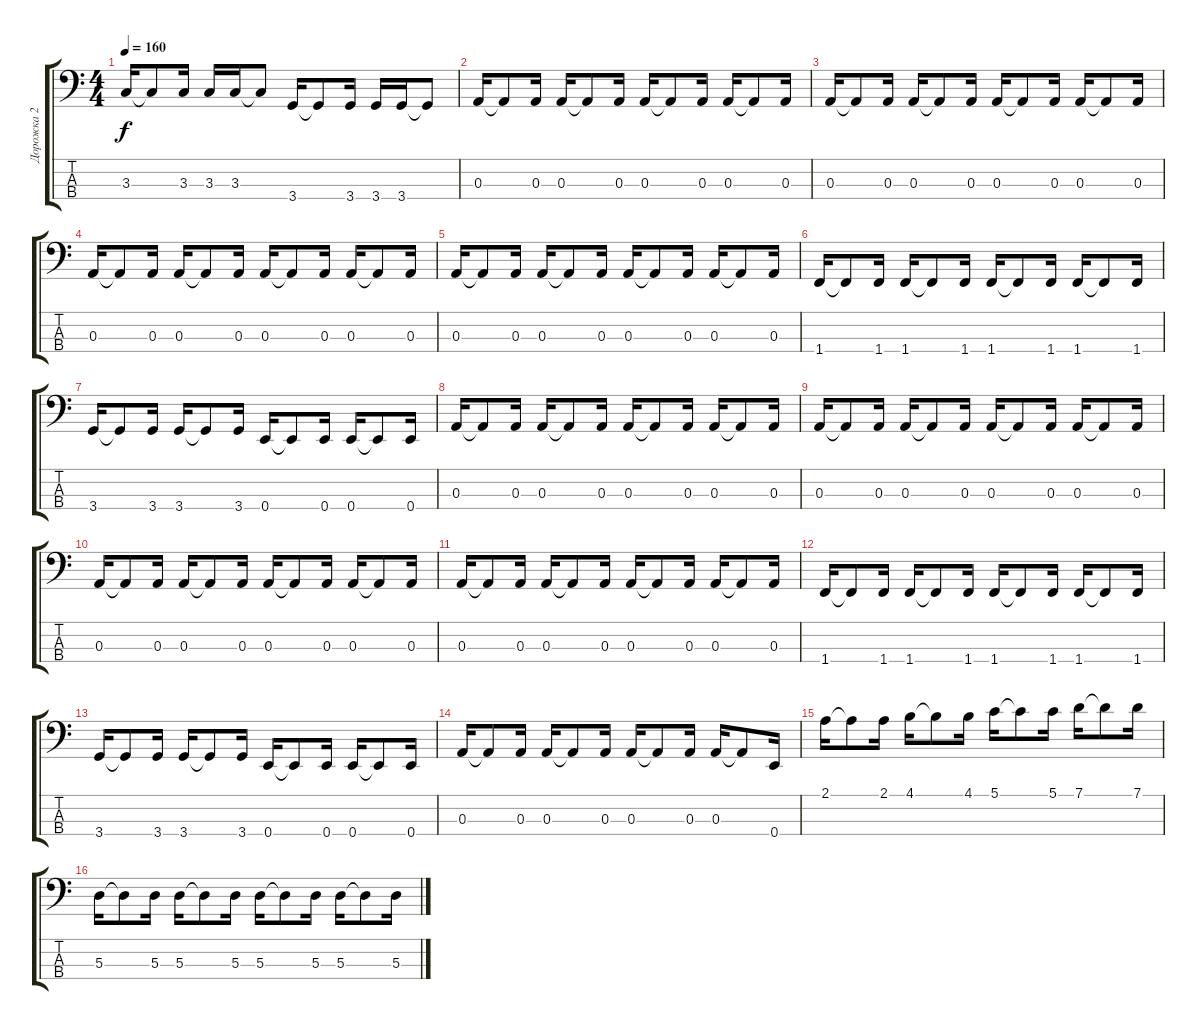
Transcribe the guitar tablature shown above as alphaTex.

\track ("Дорожка 2" "Дорожка 2") {instrument electricbassfinger}
\staff {score tabs}
\tuning (G2 D2 A1 E1) {hide}
\ts (4 4)
\tempo 160
\clef f4
\ks c
3.3.16{dy f} 3.3{t}.8 3.3.16 3.3.16 3.3.16 3.3{t}.8 3.4.16 3.4{t}.8 3.4.16 3.4.16 3.4.16 3.4{t}.8 |
0.3.16 0.3{t}.8 0.3.16 0.3.16 0.3{t}.8 0.3.16 0.3.16 0.3{t}.8 0.3.16 0.3.16 0.3{t}.8 0.3.16 |
0.3.16 0.3{t}.8 0.3.16 0.3.16 0.3{t}.8 0.3.16 0.3.16 0.3{t}.8 0.3.16 0.3.16 0.3{t}.8 0.3.16 |
0.3.16 0.3{t}.8 0.3.16 0.3.16 0.3{t}.8 0.3.16 0.3.16 0.3{t}.8 0.3.16 0.3.16 0.3{t}.8 0.3.16 |
0.3.16 0.3{t}.8 0.3.16 0.3.16 0.3{t}.8 0.3.16 0.3.16 0.3{t}.8 0.3.16 0.3.16 0.3{t}.8 0.3.16 |
1.4.16 1.4{t}.8 1.4.16 1.4.16 1.4{t}.8 1.4.16 1.4.16 1.4{t}.8 1.4.16 1.4.16 1.4{t}.8 1.4.16 |
3.4.16 3.4{t}.8 3.4.16 3.4.16 3.4{t}.8 3.4.16 0.4.16 0.4{t}.8 0.4.16 0.4.16 0.4{t}.8 0.4.16 |
0.3.16 0.3{t}.8 0.3.16 0.3.16 0.3{t}.8 0.3.16 0.3.16 0.3{t}.8 0.3.16 0.3.16 0.3{t}.8 0.3.16 |
0.3.16 0.3{t}.8 0.3.16 0.3.16 0.3{t}.8 0.3.16 0.3.16 0.3{t}.8 0.3.16 0.3.16 0.3{t}.8 0.3.16 |
0.3.16 0.3{t}.8 0.3.16 0.3.16 0.3{t}.8 0.3.16 0.3.16 0.3{t}.8 0.3.16 0.3.16 0.3{t}.8 0.3.16 |
0.3.16 0.3{t}.8 0.3.16 0.3.16 0.3{t}.8 0.3.16 0.3.16 0.3{t}.8 0.3.16 0.3.16 0.3{t}.8 0.3.16 |
1.4.16 1.4{t}.8 1.4.16 1.4.16 1.4{t}.8 1.4.16 1.4.16 1.4{t}.8 1.4.16 1.4.16 1.4{t}.8 1.4.16 |
3.4.16 3.4{t}.8 3.4.16 3.4.16 3.4{t}.8 3.4.16 0.4.16 0.4{t}.8 0.4.16 0.4.16 0.4{t}.8 0.4.16 |
0.3.16 0.3{t}.8 0.3.16 0.3.16 0.3{t}.8 0.3.16 0.3.16 0.3{t}.8 0.3.16 0.3.16 0.3{t}.8 0.4.16 |
2.1.16 2.1{t}.8 2.1.16 4.1.16 4.1{t}.8 4.1.16 5.1.16 5.1{t}.8 5.1.16 7.1.16 7.1{t}.8 7.1.16 |
5.3.16 5.3{t}.8 5.3.16 5.3.16 5.3{t}.8 5.3.16 5.3.16 5.3{t}.8 5.3.16 5.3.16 5.3{t}.8 5.3.16
